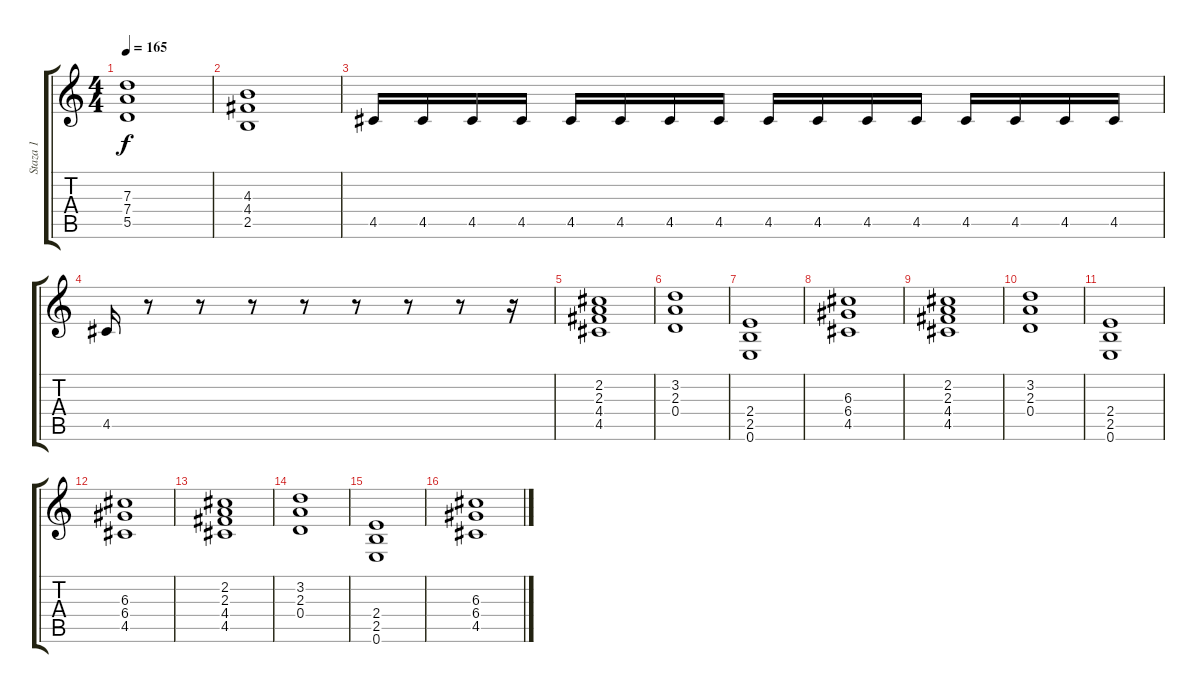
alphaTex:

\track ("Staza 1" "Staza 1") {instrument distortionguitar}
\staff {score tabs}
\tuning (E4 B3 G3 D3 A2 E2) {hide}
\ts (4 4)
\tempo 165
\clef g2
\ks c
(7.3 7.4 5.5).1{dy f} |
(4.3 4.4 2.5).1 |
4.5.16 4.5.16 4.5.16 4.5.16 4.5.16 4.5.16 4.5.16 4.5.16 4.5.16 4.5.16 4.5.16 4.5.16 4.5.16 4.5.16 4.5.16 4.5.16 |
4.5.16 r.8 r.8 r.8 r.8 r.8 r.8 r.8 r.16 |
(2.2 2.3 4.4 4.5).1 |
(3.2 2.3 0.4).1 |
(2.4 2.5 0.6).1 |
(6.3 6.4 4.5).1 |
(2.2 2.3 4.4 4.5).1 |
(3.2 2.3 0.4).1 |
(2.4 2.5 0.6).1 |
(6.3 6.4 4.5).1 |
(2.2 2.3 4.4 4.5).1 |
(3.2 2.3 0.4).1 |
(2.4 2.5 0.6).1 |
(6.3 6.4 4.5).1
